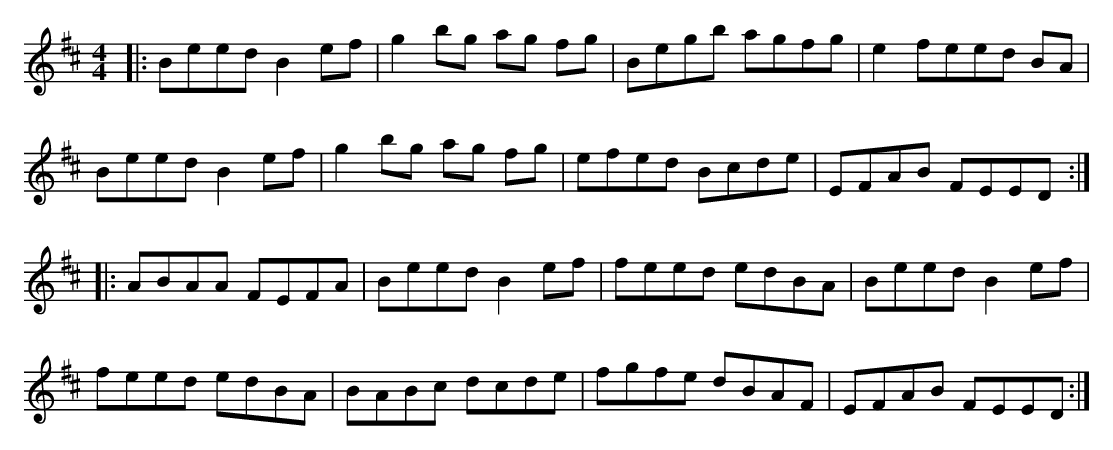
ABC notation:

X:1
M:4/4
K:Edor
|:Beed B2 ef|g2 bg ag fg|Begb agfg|e2 feed BA|
Beed B2 ef|g2 bg ag fg|efed Bcde|EFAB FEED:|
|:ABAA FEFA|Beed B2 ef|feed edBA|Beed B2 ef|
feed edBA|BABc dcde|fgfe dBAF|EFAB FEED:|
